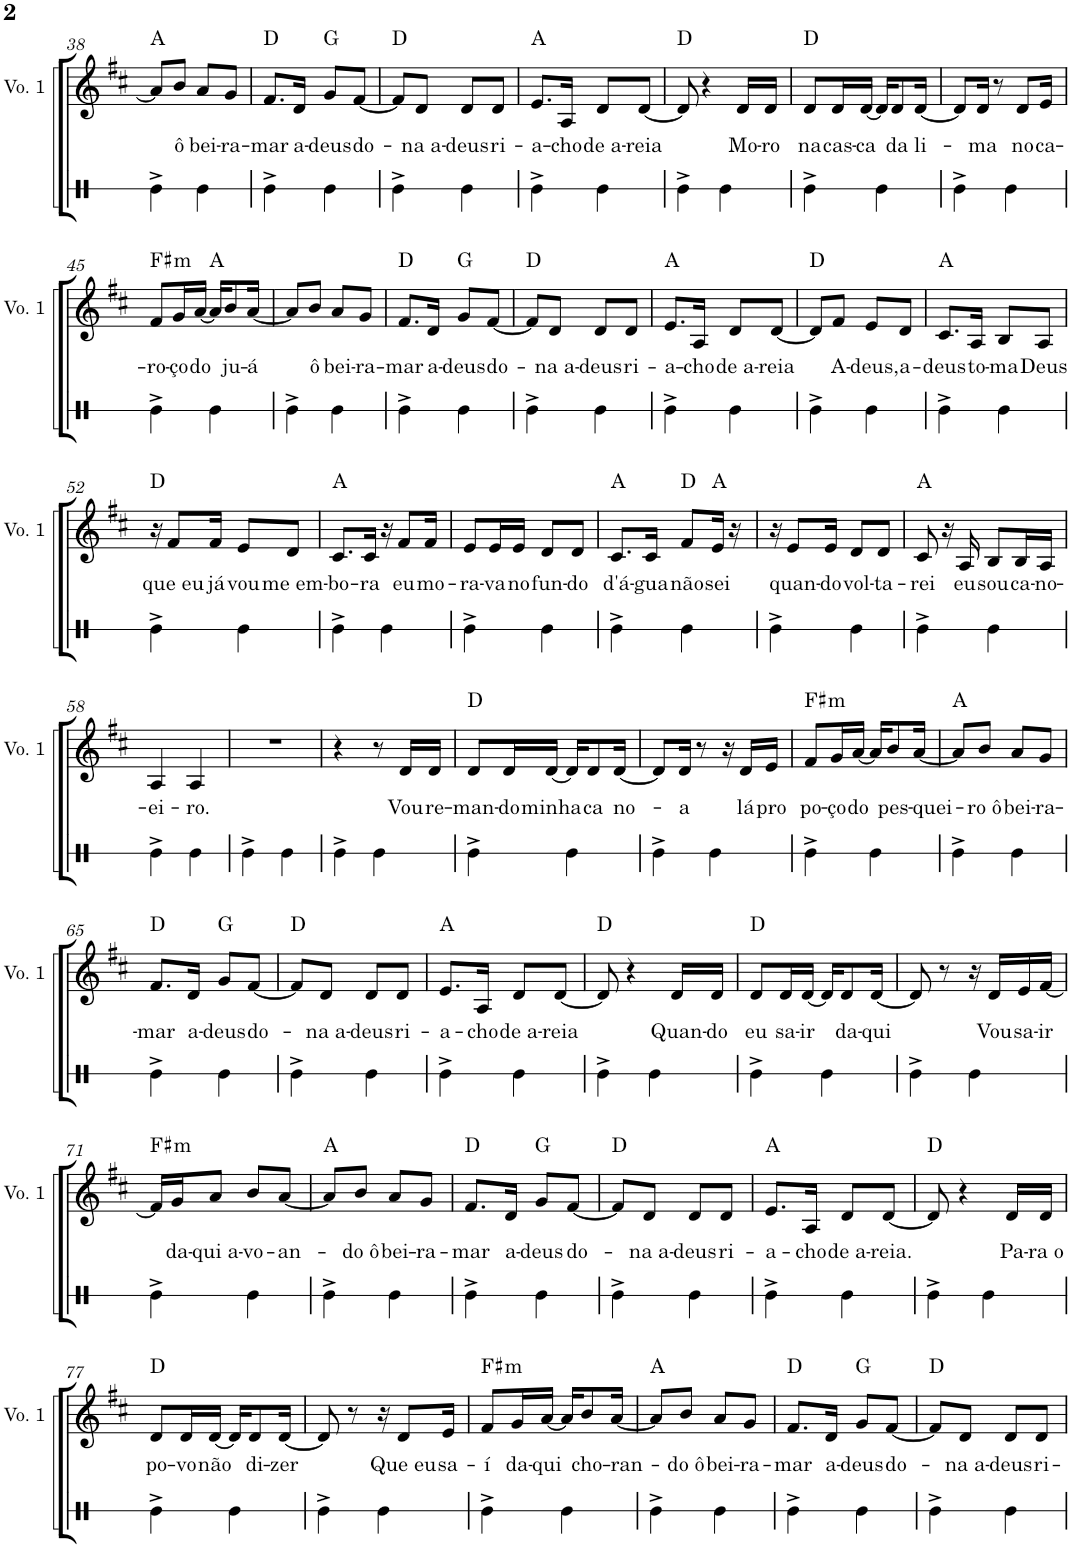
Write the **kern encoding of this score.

**kern	**kern	**text	**harte
*part2	*part1	*part1	*part1
*staff2	*staff1	*staff1	*
*I"Voz 3	*I"Voz 1	*	*
*	*I'Vo. 1	*	*
!!LO:PB:g=z
*clefX	*clefG2	*	*
*k[b-]	*k[f#c#]	*	*
*M2/4	*M2/4	*	*
=38	=38	=38	=38
4Re^\	8a/L]	.	A:maj
!	!	!LO:LY:b	!
.	8b/J	ô	.
!	!	!LO:LY:b	!
4Re\	8a/L	bei-	.
!	!	!LO:LY:b	!
.	8g/J	-ra-	.
=39	=39	=39	=39
!	!	!LO:LY:b	!
4Re^\	8.f#/L	-mar	D:maj
!	!	!LO:LY:b	!
.	16d/Jk	a-	.
!	!	!LO:LY:b	!
4Re\	8g/L	-deus	G:maj
!	!	!LO:LY:b	!
.	[8f#/J	do-	.
=40	=40	=40	=40
4Re^\	8f#/L]	.	D:maj
!	!	!LO:LY:b	!
.	8d/J	-na a-	.
!	!	!LO:LY:b	!
4Re\	8d/L	-deus	.
!	!	!LO:LY:b	!
.	8d/J	ri-	.
=41	=41	=41	=41
!	!	!LO:LY:b	!
4Re^\	8.e/L	-a-	A:maj
!	!	!LO:LY:b	!
.	16A/Jk	-cho	.
!	!	!LO:LY:b	!
4Re\	8d/L	de a-	.
!	!	!LO:LY:b	!
.	[8d/J	-reia	.
=42	=42	=42	=42
4Re^\	8d/]	.	D:maj
.	4r	.	.
4Re\	.	.	.
!	!	!LO:LY:b	!
.	16d/LL	Mo-	.
!	!	!LO:LY:b	!
.	16d/JJ	-ro	.
=43	=43	=43	=43
!	!	!LO:LY:b	!
4Re^\	8d/L	na	D:maj
!	!	!LO:LY:b	!
.	16d/L	cas-	.
!	!	!LO:LY:b	!
.	[16d/JJ	-ca	.
4Re\	16d/KL]	.	.
!	!	!LO:LY:b	!
.	8d/	da	.
!	!	!LO:LY:b	!
.	[16d/Jk	li-	.
=44	=44	=44	=44
4Re^\	8d/L]	.	.
!	!	!LO:LY:b	!
.	16d/Jk	-ma	.
.	8r	.	.
4Re\	.	.	.
!	!	!LO:LY:b	!
.	8d/L	no	.
!	!	!LO:LY:b	!
.	16e/Jk	ca-	.
!!LO:LB:g=z
=45	=45	=45	=45
!	!	!LO:LY:b	!LO:H:kt=m
4Re^\	8f#/L	-ro-	F#:min
!	!	!LO:LY:b	!
.	16g/L	-ço	.
!	!	!LO:LY:b	!
.	[16a/JJ	do	.
4Re\	16a/KL]	.	A:maj
!	!	!LO:LY:b	!
.	8b/	ju-	.
!	!	!LO:LY:b	!
.	[16a/Jk	-á	.
=46	=46	=46	=46
4Re^\	8a/L]	.	.
!	!	!LO:LY:b	!
.	8b/J	ô	.
!	!	!LO:LY:b	!
4Re\	8a/L	bei-	.
!	!	!LO:LY:b	!
.	8g/J	-ra-	.
=47	=47	=47	=47
!	!	!LO:LY:b	!
4Re^\	8.f#/L	-mar	D:maj
!	!	!LO:LY:b	!
.	16d/Jk	a-	.
!	!	!LO:LY:b	!
4Re\	8g/L	-deus	G:maj
!	!	!LO:LY:b	!
.	[8f#/J	do-	.
=48	=48	=48	=48
4Re^\	8f#/L]	.	D:maj
!	!	!LO:LY:b	!
.	8d/J	-na a-	.
!	!	!LO:LY:b	!
4Re\	8d/L	-deus	.
!	!	!LO:LY:b	!
.	8d/J	ri-	.
=49	=49	=49	=49
!	!	!LO:LY:b	!
4Re^\	8.e/L	-a-	A:maj
!	!	!LO:LY:b	!
.	16A/Jk	-cho	.
!	!	!LO:LY:b	!
4Re\	8d/L	de a-	.
!	!	!LO:LY:b	!
.	[8d/J	-reia	.
=50	=50	=50	=50
4Re^\	8d/L]	.	D:maj
!	!	!LO:LY:b	!
.	8f#/J	A-	.
!	!	!LO:LY:b	!
4Re\	8e/L	-deus,	.
!	!	!LO:LY:b	!
.	8d/J	a-	.
=51	=51	=51	=51
!	!	!LO:LY:b	!
4Re^\	8.c#/L	-deus	A:maj
!	!	!LO:LY:b	!
.	16A/Jk	to-	.
!	!	!LO:LY:b	!
4Re\	8B/L	-ma	.
!	!	!LO:LY:b	!
.	8A/J	Deus	.
!!LO:LB:g=z
=52	=52	=52	=52
4Re^\	16r	.	D:maj
!	!	!LO:LY:b	!
.	8f#/L	que eu	.
!	!	!LO:LY:b	!
.	16f#/Jk	já	.
!	!	!LO:LY:b	!
4Re\	8e/L	vou	.
!	!	!LO:LY:b	!
.	8d/J	me em-	.
=53	=53	=53	=53
!	!	!LO:LY:b	!
4Re^\	8.c#/L	-bo-	A:maj
!	!	!LO:LY:b	!
.	16c#/Jk	-ra	.
4Re\	16r	.	.
!	!	!LO:LY:b	!
.	8f#/L	eu	.
!	!	!LO:LY:b	!
.	16f#/Jk	mo-	.
=54	=54	=54	=54
!	!	!LO:LY:b	!
4Re^\	8e/L	-ra-	.
!	!	!LO:LY:b	!
.	16e/L	-va	.
!	!	!LO:LY:b	!
.	16e/JJ	no	.
!	!	!LO:LY:b	!
4Re\	8d/L	fun-	.
!	!	!LO:LY:b	!
.	8d/J	-do	.
=55	=55	=55	=55
!	!	!LO:LY:b	!
4Re^\	8.c#/L	d'á-	A:maj
!	!	!LO:LY:b	!
.	16c#/Jk	-gua	.
!	!	!LO:LY:b	!
4Re\	8f#/L	não	D:maj
!	!	!LO:LY:b	!
.	16e/Jk	sei	A:maj
.	16r	.	.
=56	=56	=56	=56
4Re^\	16r	.	.
!	!	!LO:LY:b	!
.	8e/L	quan-	.
!	!	!LO:LY:b	!
.	16e/Jk	-do	.
!	!	!LO:LY:b	!
4Re\	8d/L	vol-	.
!	!	!LO:LY:b	!
.	8d/J	-ta-	.
=57	=57	=57	=57
!	!	!LO:LY:b	!
4Re^\	8c#/	-rei	A:maj
.	16r	.	.
!	!	!LO:LY:b	!
.	16A/	eu	.
!	!	!LO:LY:b	!
4Re\	8B/L	sou	.
!	!	!LO:LY:b	!
.	16B/L	ca-	.
!	!	!LO:LY:b	!
.	16A/JJ	-no-	.
!!LO:LB:g=z
=58	=58	=58	=58
!	!	!LO:LY:b	!
4Re^\	4A/	-ei-	.
!	!	!LO:LY:b	!
4Re\	4A/	-ro.	.
=59	=59	=59	=59
4Re^\	2r	.	.
4Re\	.	.	.
=60	=60	=60	=60
4Re^\	4r	.	.
4Re\	8r	.	.
!	!	!LO:LY:b	!
.	16d/LL	Vou	.
!	!	!LO:LY:b	!
.	16d/JJ	re-	.
=61	=61	=61	=61
!	!	!LO:LY:b	!
4Re^\	8d/L	-man-	D:maj
!	!	!LO:LY:b	!
.	16d/L	-do	.
!	!	!LO:LY:b	!
.	[16d/JJ	minha	.
4Re\	16d/KL]	.	.
!	!	!LO:LY:b	!
.	8d/	ca	.
!	!	!LO:LY:b	!
.	[16d/Jk	no-	.
=62	=62	=62	=62
4Re^\	8d/L]	.	.
!	!	!LO:LY:b	!
.	16d/Jk	-a	.
.	8r	.	.
4Re\	.	.	.
.	16r	.	.
!	!	!LO:LY:b	!
.	16d/LL	lá	.
!	!	!LO:LY:b	!
.	16e/JJ	pro	.
=63	=63	=63	=63
!	!	!LO:LY:b	!LO:H:kt=m
4Re^\	8f#/L	po-	F#:min
!	!	!LO:LY:b	!
.	16g/L	-ço	.
!	!	!LO:LY:b	!
.	[16a/JJ	do	.
4Re\	16a/KL]	.	.
!	!	!LO:LY:b	!
.	8b/	pes-	.
!	!	!LO:LY:b	!
.	[16a/Jk	-quei-	.
=64	=64	=64	=64
4Re^\	8a/L]	.	A:maj
!	!	!LO:LY:b	!
.	8b/J	-ro ô	.
!	!	!LO:LY:b	!
4Re\	8a/L	bei-	.
!	!	!LO:LY:b	!
.	8g/J	-ra-	.
!!LO:LB:g=z
=65	=65	=65	=65
!	!	!LO:LY:b	!
4Re^\	8.f#/L	-mar	D:maj
!	!	!LO:LY:b	!
.	16d/Jk	a-	.
!	!	!LO:LY:b	!
4Re\	8g/L	-deus	G:maj
!	!	!LO:LY:b	!
.	[8f#/J	do-	.
=66	=66	=66	=66
4Re^\	8f#/L]	.	D:maj
!	!	!LO:LY:b	!
.	8d/J	-na a-	.
!	!	!LO:LY:b	!
4Re\	8d/L	-deus	.
!	!	!LO:LY:b	!
.	8d/J	ri-	.
=67	=67	=67	=67
!	!	!LO:LY:b	!
4Re^\	8.e/L	-a-	A:maj
!	!	!LO:LY:b	!
.	16A/Jk	-cho	.
!	!	!LO:LY:b	!
4Re\	8d/L	de a-	.
!	!	!LO:LY:b	!
.	[8d/J	-reia	.
=68	=68	=68	=68
4Re^\	8d/]	.	D:maj
.	4r	.	.
4Re\	.	.	.
!	!	!LO:LY:b	!
.	16d/LL	Quan-	.
!	!	!LO:LY:b	!
.	16d/JJ	-do	.
=69	=69	=69	=69
!	!	!LO:LY:b	!
4Re^\	8d/L	eu	D:maj
!	!	!LO:LY:b	!
.	16d/L	sa-	.
!	!	!LO:LY:b	!
.	[16d/JJ	-ir	.
4Re\	16d/KL]	.	.
!	!	!LO:LY:b	!
.	8d/	da-	.
!	!	!LO:LY:b	!
.	[16d/Jk	-qui	.
=70	=70	=70	=70
4Re^\	8d/]	.	.
.	8r	.	.
4Re\	16r	.	.
!	!	!LO:LY:b	!
.	16d/LL	Vou	.
!	!	!LO:LY:b	!
.	16e/	sa-	.
!	!	!LO:LY:b	!
.	[16f#/JJ	-ir	.
!!LO:LB:g=z
=71	=71	=71	=71
!	!	!	!LO:H:kt=m
4Re^\	16f#/LL]	.	F#:min
!	!	!LO:LY:b	!
.	16g/J	da-	.
!	!	!LO:LY:b	!
.	8a/J	-qui a-	.
!	!	!LO:LY:b	!
4Re\	8b/L	-vo-	.
!	!	!LO:LY:b	!
.	[8a/J	-an-	.
=72	=72	=72	=72
4Re^\	8a/L]	.	A:maj
!	!	!LO:LY:b	!
.	8b/J	-do ô	.
!	!	!LO:LY:b	!
4Re\	8a/L	bei-	.
!	!	!LO:LY:b	!
.	8g/J	-ra-	.
=73	=73	=73	=73
!	!	!LO:LY:b	!
4Re^\	8.f#/L	-mar	D:maj
!	!	!LO:LY:b	!
.	16d/Jk	a-	.
!	!	!LO:LY:b	!
4Re\	8g/L	-deus	G:maj
!	!	!LO:LY:b	!
.	[8f#/J	do-	.
=74	=74	=74	=74
4Re^\	8f#/L]	.	D:maj
!	!	!LO:LY:b	!
.	8d/J	-na a-	.
!	!	!LO:LY:b	!
4Re\	8d/L	-deus	.
!	!	!LO:LY:b	!
.	8d/J	ri-	.
=75	=75	=75	=75
!	!	!LO:LY:b	!
4Re^\	8.e/L	-a-	A:maj
!	!	!LO:LY:b	!
.	16A/Jk	-cho	.
!	!	!LO:LY:b	!
4Re\	8d/L	de a-	.
!	!	!LO:LY:b	!
.	[8d/J	-reia.	.
=76	=76	=76	=76
4Re^\	8d/]	.	D:maj
.	4r	.	.
4Re\	.	.	.
!	!	!LO:LY:b	!
.	16d/LL	Pa-	.
!	!	!LO:LY:b	!
.	16d/JJ	-ra o	.
!!LO:LB:g=z
=77	=77	=77	=77
!	!	!LO:LY:b	!
4Re^\	8d/L	po-	D:maj
!	!	!LO:LY:b	!
.	16d/L	-vo	.
!	!	!LO:LY:b	!
.	[16d/JJ	não	.
4Re\	16d/KL]	.	.
!	!	!LO:LY:b	!
.	8d/	di-	.
!	!	!LO:LY:b	!
.	[16d/Jk	-zer	.
=78	=78	=78	=78
4Re^\	8d/]	.	.
.	8r	.	.
4Re\	16r	.	.
!	!	!LO:LY:b	!
.	8d/L	Que eu	.
!	!	!LO:LY:b	!
.	16e/Jk	sa-	.
=79	=79	=79	=79
!	!	!LO:LY:b	!LO:H:kt=m
4Re^\	8f#/L	-í	F#:min
!	!	!LO:LY:b	!
.	16g/L	da-	.
!	!	!LO:LY:b	!
.	[16a/JJ	-qui	.
4Re\	16a/KL]	.	.
!	!	!LO:LY:b	!
.	8b/	cho-	.
!	!	!LO:LY:b	!
.	[16a/Jk	-ran-	.
=80	=80	=80	=80
4Re^\	8a/L]	.	A:maj
!	!	!LO:LY:b	!
.	8b/J	-do ô	.
!	!	!LO:LY:b	!
4Re\	8a/L	bei-	.
!	!	!LO:LY:b	!
.	8g/J	-ra-	.
=81	=81	=81	=81
!	!	!LO:LY:b	!
4Re^\	8.f#/L	-mar	D:maj
!	!	!LO:LY:b	!
.	16d/Jk	a-	.
!	!	!LO:LY:b	!
4Re\	8g/L	-deus	G:maj
!	!	!LO:LY:b	!
.	[8f#/J	do-	.
=82	=82	=82	=82
4Re^\	8f#/L]	.	D:maj
!	!	!LO:LY:b	!
.	8d/J	-na a-	.
!	!	!LO:LY:b	!
4Re\	8d/L	-deus	.
!	!	!LO:LY:b	!
.	8d/J	ri-	.
=	=	=	=
*-	*-	*-	*-
